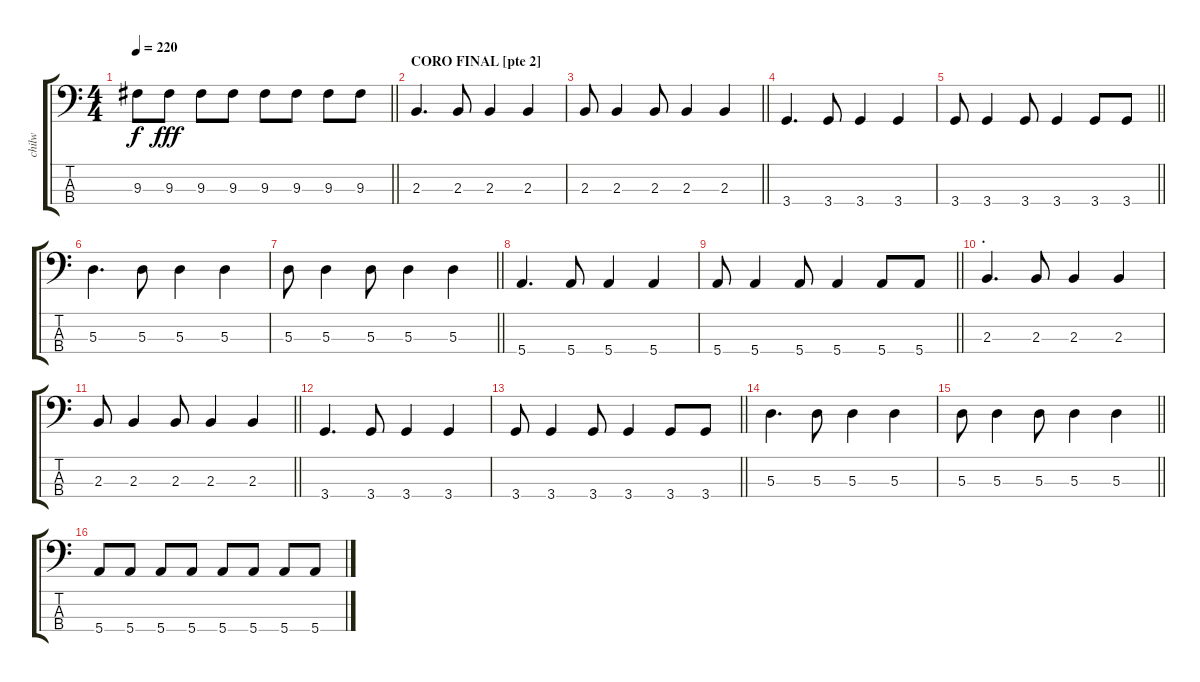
\track ("chilw" "chilw") {instrument electricbasspick}
\staff {score tabs}
\tuning (G2 D2 A1 E1) {hide}
\ts (4 4)
\tempo 220
\clef f4
\barLineRight lightlight
\ks c
9.3.8{dy f} 9.3.8{dy fff} 9.3.8 9.3.8 9.3.8 9.3.8 9.3.8 9.3.8 |
\section ("" "CORO FINAL [pte 2]")
2.3.4{d} 2.3.8 2.3.4 2.3.4 |
\barLineRight lightlight
2.3.8 2.3.4 2.3.8 2.3.4 2.3.4 |
3.4.4{d} 3.4.8 3.4.4 3.4.4 |
\barLineRight lightlight
3.4.8 3.4.4 3.4.8 3.4.4 3.4.8 3.4.8 |
5.3.4{d} 5.3.8 5.3.4 5.3.4 |
\barLineRight lightlight
5.3.8 5.3.4 5.3.8 5.3.4 5.3.4 |
5.4.4{d} 5.4.8 5.4.4 5.4.4 |
\barLineRight lightlight
5.4.8 5.4.4 5.4.8 5.4.4 5.4.8 5.4.8 |
\section ("" ".")
2.3.4{d} 2.3.8 2.3.4 2.3.4 |
\barLineRight lightlight
2.3.8 2.3.4 2.3.8 2.3.4 2.3.4 |
3.4.4{d} 3.4.8 3.4.4 3.4.4 |
\barLineRight lightlight
3.4.8 3.4.4 3.4.8 3.4.4 3.4.8 3.4.8 |
5.3.4{d} 5.3.8 5.3.4 5.3.4 |
\barLineRight lightlight
5.3.8 5.3.4 5.3.8 5.3.4 5.3.4 |
5.4.8 5.4.8 5.4.8 5.4.8 5.4.8 5.4.8 5.4.8 5.4.8
